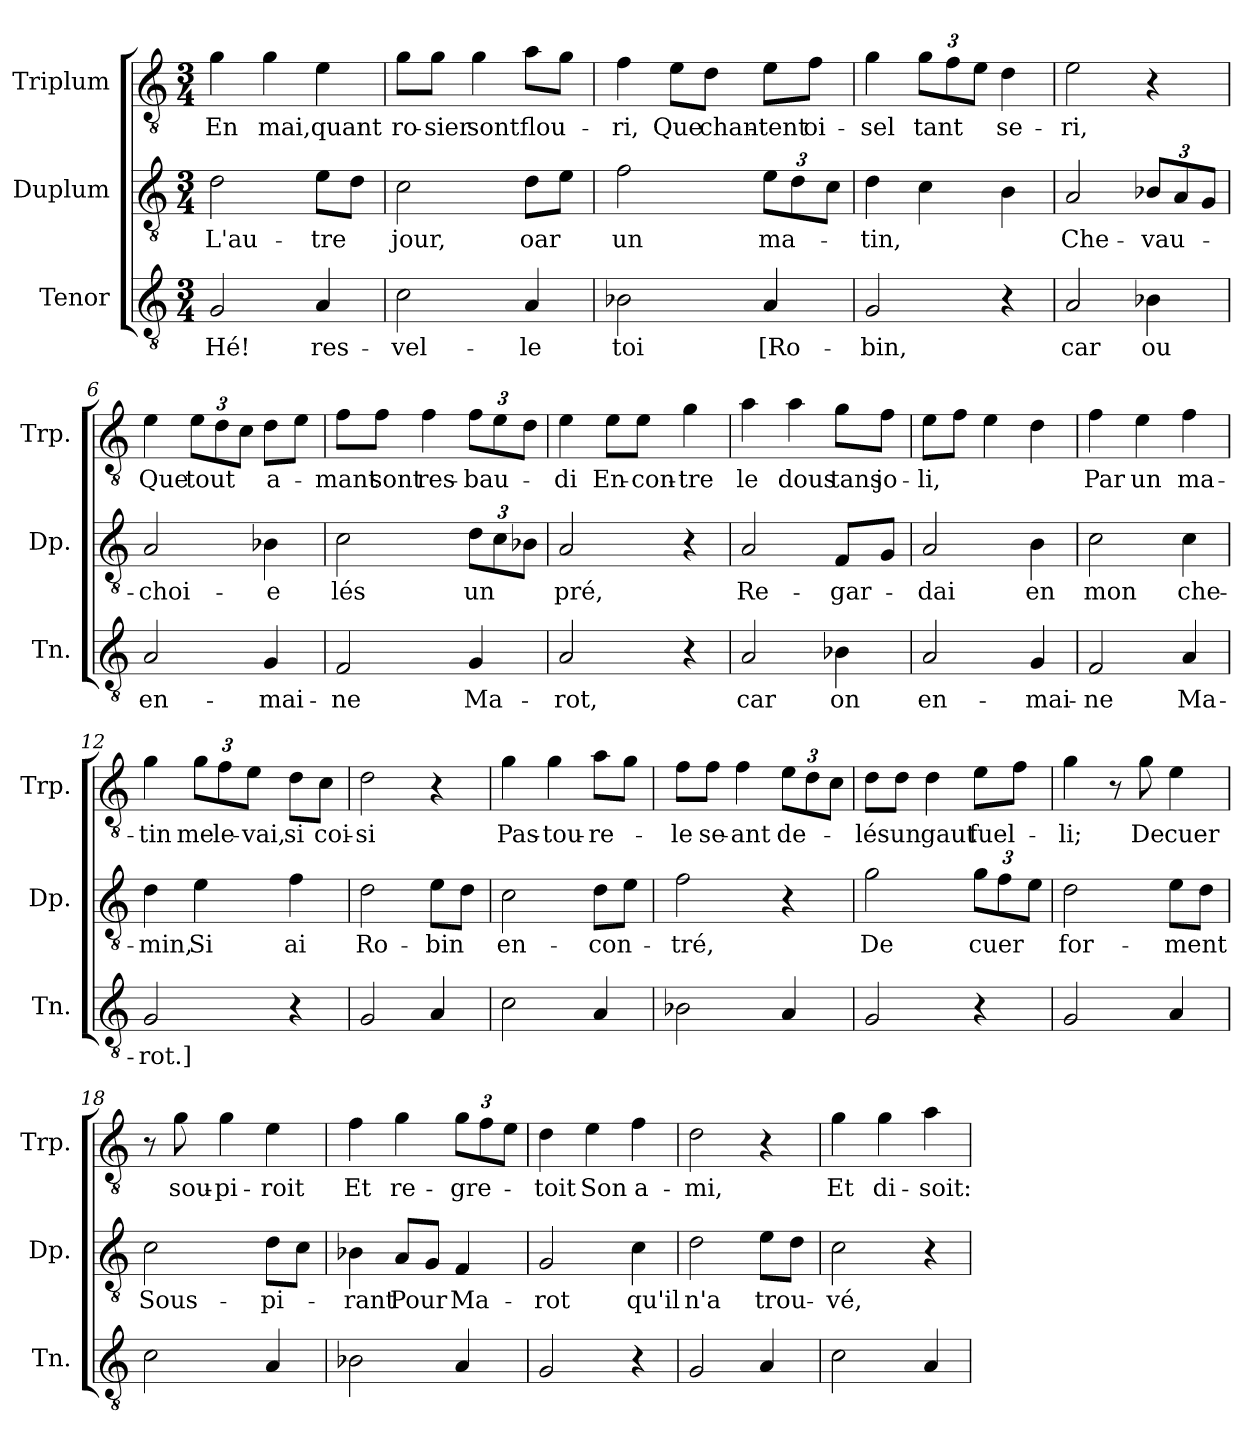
**kern	**text	**kern	**text	**kern	**text
*part3	*part3	*part2	*part2	*part1	*part1
*staff3	*staff3	*staff2	*staff2	*staff1	*staff1
*I"Tenor	*	*I"Duplum	*	*I"Triplum	*
*I'Tn.	*	*I'Dp.	*	*I'Trp.	*
*clefGv2	*	*clefGv2	*	*clefGv2	*
*k[]	*	*k[]	*	*k[]	*
*M3/4	*	*M3/4	*	*M3/4	*
=1	=1	=1	=1	=1	=1
!	!LO:LY:b	!	!LO:LY:b	!	!LO:LY:b
2G/	Hé!	2d\	L'au-	4g\	En
!	!	!	!	!	!LO:LY:b
.	.	.	.	4g\	mai,
!	!LO:LY:b	!	!LO:LY:b	!	!LO:LY:b
4A/	res-	8e\L	-tre	4e\	quant
.	.	8d\J	.	.	.
=2	=2	=2	=2	=2	=2
!	!LO:LY:b	!	!LO:LY:b	!	!LO:LY:b
2c\	-vel-	2c\	jour,	8g\L	ro-
!	!	!	!	!	!LO:LY:b
.	.	.	.	8g\J	-sier
!	!	!	!	!	!LO:LY:b
.	.	.	.	4g\	sont
!	!LO:LY:b	!	!LO:LY:b	!	!LO:LY:b
4A/	-le	8d\L	oar	8a\L	flou-
.	.	8e\J	.	8g\J	.
=3	=3	=3	=3	=3	=3
!	!LO:LY:b	!	!LO:LY:b	!	!LO:LY:b
2B-X\	toi	2f\	un	4f\	-ri,
!	!	!	!	!	!LO:LY:b
.	.	.	.	8e\L	Que
!	!	!	!	!	!LO:LY:b
.	.	.	.	8d\J	chan-
!	!LO:LY:b	!	!	!	!
*	*	*Xbrackettup	*	*	*
!	!	!	!LO:LY:b	!	!LO:LY:b
4A/	[Ro-	12e\L	ma-	8e\L	-tent
.	.	12d\	.	.	.
!	!	!	!	!	!LO:LY:b
.	.	.	.	8f\J	oi-
.	.	12c\J	.	.	.
=4	=4	=4	=4	=4	=4
!	!LO:LY:b	!	!LO:LY:b	!	!LO:LY:b
2G/	-bin,	4d\	-tin,	4g\	-sel
*	*	*	*	*Xbrackettup	*
!	!	!	!	!	!LO:LY:b
.	.	4c\	.	12g\L	tant
.	.	.	.	12f\	.
.	.	.	.	12e\J	.
!	!	!	!	!	!LO:LY:b
4r	.	4B\	.	4d\	se-
=5	=5	=5	=5	=5	=5
!	!LO:LY:b	!	!LO:LY:b	!	!LO:LY:b
2A/	car	2A/	Che-	2e\	-ri,
!	!LO:LY:b	!	!LO:LY:b	!	!
4B-X\	ou	12B-X/L	-vau-	4r	.
.	.	12A/	.	.	.
.	.	12G/J	.	.	.
!!LO:LB:g=z
=6	=6	=6	=6	=6	=6
!	!LO:LY:b	!	!LO:LY:b	!	!LO:LY:b
2A/	en-	2A/	-choi-	4e\	Que
!	!	!	!	!	!LO:LY:b
.	.	.	.	12e\L	tout
.	.	.	.	12d\	.
.	.	.	.	12c\J	.
!	!LO:LY:b	!	!LO:LY:b	!	!LO:LY:b
4G/	-mai-	4B-X\	-e	8d\L	a-
.	.	.	.	8e\J	.
=7	=7	=7	=7	=7	=7
!	!LO:LY:b	!	!LO:LY:b	!	!LO:LY:b
2F/	-ne	2c\	lés	8f\L	-mant
!	!	!	!	!	!LO:LY:b
.	.	.	.	8f\J	sont
!	!	!	!	!	!LO:LY:b
.	.	.	.	4f\	res-
!	!LO:LY:b	!	!LO:LY:b	!	!LO:LY:b
4G/	Ma-	12d\L	un	12f\L	-bau-
.	.	12c\	.	12e\	.
.	.	12B-X\J	.	12d\J	.
=8	=8	=8	=8	=8	=8
!	!LO:LY:b	!	!LO:LY:b	!	!LO:LY:b
2A/	-rot,	2A/	pré,	4e\	-di
!	!	!	!	!	!LO:LY:b
.	.	.	.	8e\L	En-
!	!	!	!	!	!LO:LY:b
.	.	.	.	8e\J	-con-
!	!	!	!	!	!LO:LY:b
4r	.	4r	.	4g\	-tre
=9	=9	=9	=9	=9	=9
!	!LO:LY:b	!	!LO:LY:b	!	!LO:LY:b
2A/	car	2A/	Re-	4a\	le
!	!	!	!	!	!LO:LY:b
.	.	.	.	4a\	dous
!	!LO:LY:b	!	!LO:LY:b	!	!LO:LY:b
4B-X\	on	8F/L	-gar-	8g\L	tans
!	!	!	!	!	!LO:LY:b
.	.	8G/J	.	8f\J	jo-
=10	=10	=10	=10	=10	=10
!	!LO:LY:b	!	!LO:LY:b	!	!LO:LY:b
2A/	en-	2A/	-dai	8e\L	-li,
.	.	.	.	8f\J	.
.	.	.	.	4e\	.
!	!LO:LY:b	!	!LO:LY:b	!	!
4G/	-mai-	4B\	en	4d\	.
=11	=11	=11	=11	=11	=11
!	!LO:LY:b	!	!LO:LY:b	!	!LO:LY:b
2F/	-ne	2c\	mon	4f\	Par
!	!	!	!	!	!LO:LY:b
.	.	.	.	4e\	un
!	!LO:LY:b	!	!LO:LY:b	!	!LO:LY:b
4A/	Ma-	4c\	che-	4f\	ma-
!!LO:LB:g=z
=12	=12	=12	=12	=12	=12
!	!LO:LY:b	!	!LO:LY:b	!	!LO:LY:b
2G/	-rot.]	4d\	-min,	4g\	-tin
!	!	!	!LO:LY:b	!	!LO:LY:b
.	.	4e\	Si	12g\L	me
!	!	!	!	!	!LO:LY:b
.	.	.	.	12f\	le-
!	!	!	!	!	!LO:LY:b
.	.	.	.	12e\J	-vai,
!	!	!	!LO:LY:b	!	!LO:LY:b
4r	.	4f\	ai	8d\L	si
!	!	!	!	!	!LO:LY:b
.	.	.	.	8c\J	coi-
=13	=13	=13	=13	=13	=13
!	!	!	!LO:LY:b	!	!LO:LY:b
2G/	.	2d\	Ro-	2d\	-si
!	!	!	!LO:LY:b	!	!
4A/	.	8e\L	-bin	4r	.
.	.	8d\J	.	.	.
=14	=14	=14	=14	=14	=14
!	!	!	!LO:LY:b	!	!LO:LY:b
2c\	.	2c\	en-	4g\	Pas-
!	!	!	!	!	!LO:LY:b
.	.	.	.	4g\	-tou-
!	!	!	!LO:LY:b	!	!LO:LY:b
4A/	.	8d\L	-con-	8a\L	-re-
.	.	8e\J	.	8g\J	.
=15	=15	=15	=15	=15	=15
!	!	!	!LO:LY:b	!	!LO:LY:b
2B-X\	.	2f\	-tré,	8f\L	-le
!	!	!	!	!	!LO:LY:b
.	.	.	.	8f\J	se-
!	!	!	!	!	!LO:LY:b
.	.	.	.	4f\	-ant
!	!	!	!	!	!LO:LY:b
4A/	.	4r	.	12e\L	de-
.	.	.	.	12d\	.
.	.	.	.	12c\J	.
=16	=16	=16	=16	=16	=16
!	!	!	!LO:LY:b	!	!LO:LY:b
2G/	.	2g\	De	8d\L	-lés
!	!	!	!	!	!LO:LY:b
.	.	.	.	8d\J	un
!	!	!	!	!	!LO:LY:b
.	.	.	.	4d\	gaut
!	!	!	!LO:LY:b	!	!LO:LY:b
4r	.	12g\L	cuer	8e\L	fuel-
.	.	12f\	.	.	.
.	.	.	.	8f\J	.
.	.	12e\J	.	.	.
=17	=17	=17	=17	=17	=17
!	!	!	!LO:LY:b	!	!LO:LY:b
2G/	.	2d\	for-	4g\	-li;
.	.	.	.	8r	.
!	!	!	!	!	!LO:LY:b
.	.	.	.	8g\	De
!	!	!	!LO:LY:b	!	!LO:LY:b
4A/	.	8e\L	-ment	4e\	cuer
.	.	8d\J	.	.	.
!!LO:LB:g=z
=18	=18	=18	=18	=18	=18
!	!	!	!LO:LY:b	!	!
2c\	.	2c\	Sous-	8r	.
!	!	!	!	!	!LO:LY:b
.	.	.	.	8g\	sou-
!	!	!	!	!	!LO:LY:b
.	.	.	.	4g\	-pi-
!	!	!	!LO:LY:b	!	!LO:LY:b
4A/	.	8d\L	-pi-	4e\	-roit
.	.	8c\J	.	.	.
=19	=19	=19	=19	=19	=19
!	!	!	!LO:LY:b	!	!LO:LY:b
2B-X\	.	4B-X\	-rant	4f\	Et
!	!	!	!LO:LY:b	!	!LO:LY:b
.	.	8A/L	Pour	4g\	re-
.	.	8G/J	.	.	.
!	!	!	!LO:LY:b	!	!LO:LY:b
4A/	.	4F/	Ma-	12g\L	-gre-
.	.	.	.	12f\	.
.	.	.	.	12e\J	.
=20	=20	=20	=20	=20	=20
!	!	!	!LO:LY:b	!	!LO:LY:b
2G/	.	2G/	-rot	4d\	-toit
!	!	!	!	!	!LO:LY:b
.	.	.	.	4e\	Son
!	!	!	!LO:LY:b	!	!LO:LY:b
4r	.	4c\	qu'il	4f\	a-
=21	=21	=21	=21	=21	=21
!	!	!	!LO:LY:b	!	!LO:LY:b
2G/	.	2d\	n'a	2d\	-mi,
!	!	!	!LO:LY:b	!	!
4A/	.	8e\L	trou-	4r	.
.	.	8d\J	.	.	.
=22	=22	=22	=22	=22	=22
!	!	!	!LO:LY:b	!	!LO:LY:b
2c\	.	2c\	-vé,	4g\	Et
!	!	!	!	!	!LO:LY:b
.	.	.	.	4g\	di-
!	!	!	!	!	!LO:LY:b
4A/	.	4r	.	4a\	-soit:
=	=	=	=	=	=
*-	*-	*-	*-	*-	*-
